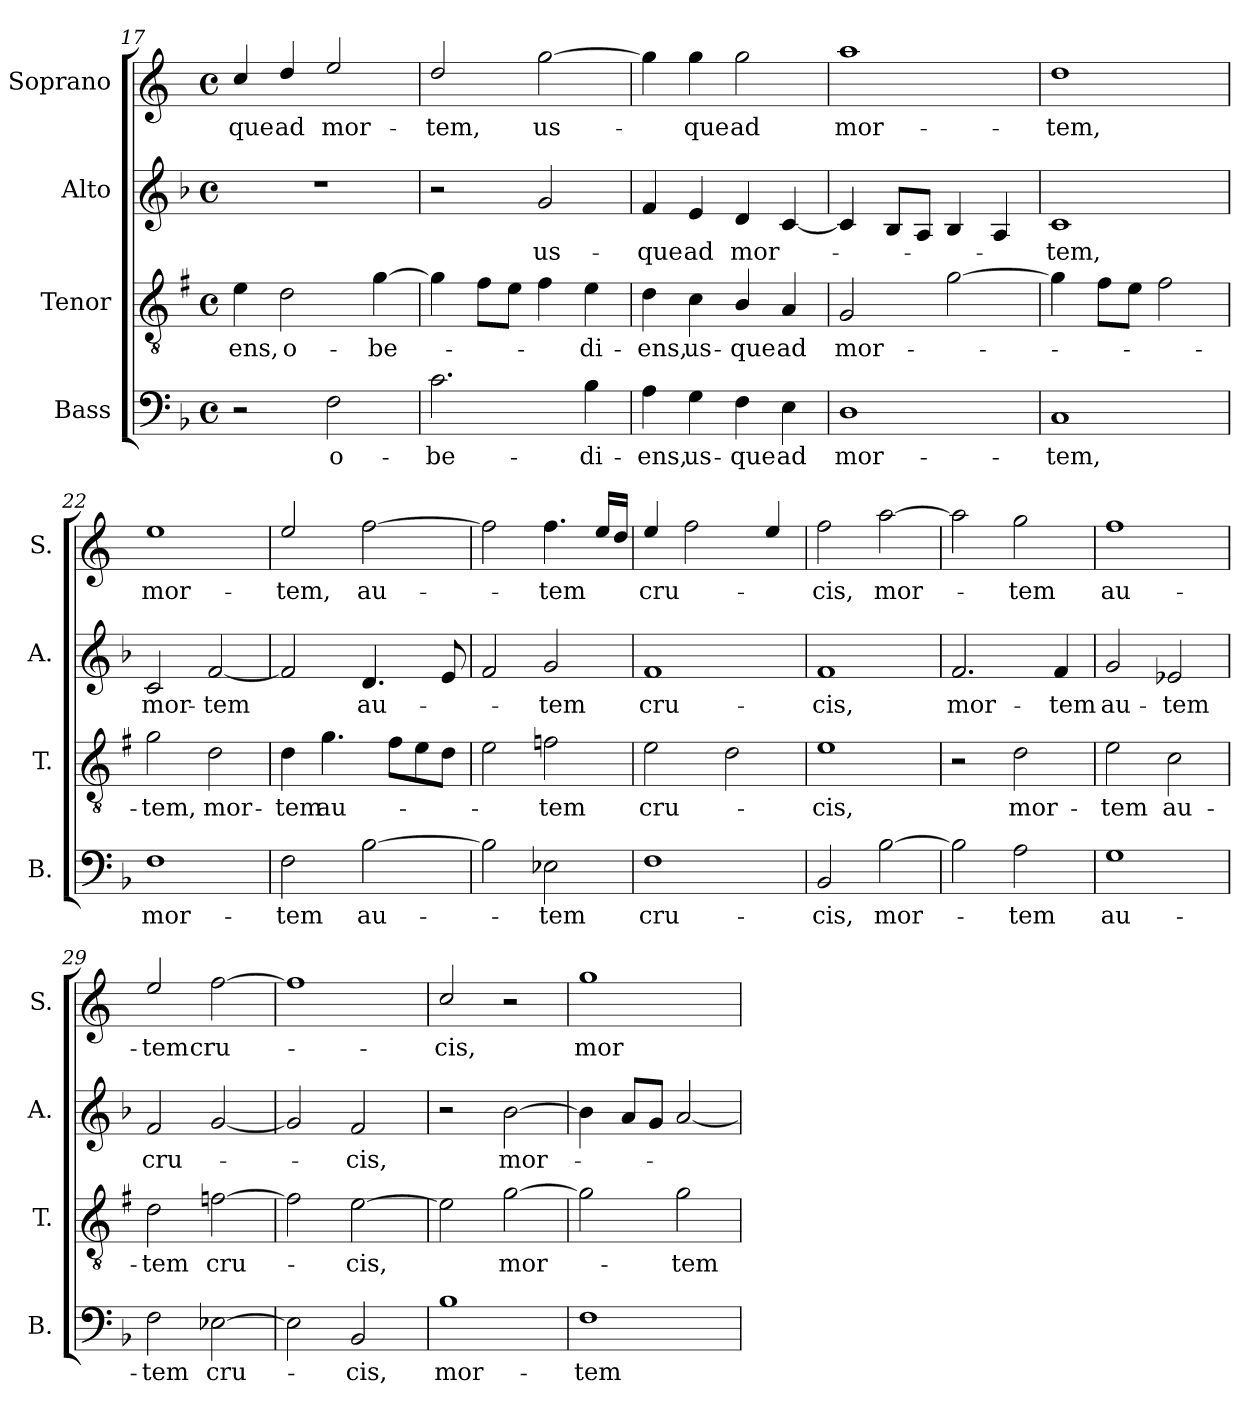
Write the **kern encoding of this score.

**kern	**text	**kern	**text	**kern	**text	**kern	**text
*part4	*part4	*part3	*part3	*part2	*part2	*part1	*part1
*staff4	*staff4	*staff3	*staff3	*staff2	*staff2	*staff1	*staff1
*I"Bass	*	*I"Tenor	*	*I"Alto	*	*I"Soprano	*
*I'B.	*	*I'T.	*	*I'A.	*	*I'S.	*
*clefF4	*	*clefGv2	*	*clefG2	*	*clefG2	*
*	*	*ITrd1c2	*	*	*	*ITrd4c7	*
*k[b-]	*	*k[b-]	*	*k[b-]	*	*k[b-]	*
*F:	*	*F:	*	*F:	*	*F:	*
*M4/4	*	*M4/4	*	*M4/4	*	*M4/4	*
*met(c)	*	*met(c)	*	*met(c)	*	*met(c)	*
=17	=17	=17	=17	=17	=17	=17	=17
2r	.	4d\	-ens,	1r	.	4f/	-que
.	.	2c\	o-	.	.	4g/	ad
2F\	o-	.	.	.	.	2a/	mor-
.	.	[>4f\	-be-	.	.	.	.
=18	=18	=18	=18	=18	=18	=18	=18
2.c\	-be-	4f\]	.	2r	.	2g/	-tem,
.	.	8e\L	.	.	.	.	.
.	.	8d\J	.	.	.	.	.
.	.	4e\	.	2g/	us-	[>2cc\	us-
4B-\	-di-	4d\	-di-	.	.	.	.
=19	=19	=19	=19	=19	=19	=19	=19
4A\	-ens,	4c\	-ens,	4f/	-que	4cc\]	.
4G\	us-	4B-\	us-	4e/	ad	4cc\	-que
4F\	-que	4A/	-que	4d/	mor-	2cc\	ad
4E\	ad	4G/	ad	[<4c/	.	.	.
!!LO:LB:g=z
=20	=20	=20	=20	=20	=20	=20	=20
1D	mor-	2F/	mor-	4c/]	.	1dd	mor-
.	.	.	.	8B-/L	.	.	.
.	.	.	.	8A/J	.	.	.
.	.	[>2f\	.	4B-/	.	.	.
.	.	.	.	4A/	.	.	.
=21	=21	=21	=21	=21	=21	=21	=21
1C	-tem,	4f\]	.	1c	-tem,	1g	-tem,
.	.	8e\L	.	.	.	.	.
.	.	8d\J	.	.	.	.	.
.	.	2e\	.	.	.	.	.
=22	=22	=22	=22	=22	=22	=22	=22
1F	mor-	2f\	-tem,	2c/	mor-	1a	mor-
.	.	2c\	mor-	[<2f/	-tem	.	.
=23	=23	=23	=23	=23	=23	=23	=23
2F\	-tem	4c\	-tem	2f/]	.	2a/	-tem,
.	.	4.f\	au-	.	.	.	.
[>2B-\	au-	.	.	4.d/	au-	[2b-\	au-
.	.	8e\L	.	.	.	.	.
.	.	8d\	.	.	.	.	.
.	.	8c\J	.	8e/	.	.	.
=24	=24	=24	=24	=24	=24	=24	=24
2B-\]	.	2d\	.	2f/	.	2b-\]	.
2E-X\	-tem	2e-X\	-tem	2g/	-tem	4.b-\	-tem
.	.	.	.	.	.	16a/LL	.
.	.	.	.	.	.	16g/JJ	.
=25	=25	=25	=25	=25	=25	=25	=25
1F	cru-	2d\	cru-	1f	cru-	4a/	cru-
.	.	.	.	.	.	2b-\	.
.	.	2c\	.	.	.	.	.
.	.	.	.	.	.	4a/	.
!!LO:LB:g=z
=26	=26	=26	=26	=26	=26	=26	=26
2BB-/	-cis,	1d	-cis,	1f	-cis,	2b-\	-cis,
[>2B-\	mor-	.	.	.	.	[2dd\	mor-
=27	=27	=27	=27	=27	=27	=27	=27
2B-\]	.	2r	.	2.f/	mor-	2dd\]	.
2A\	-tem	2c\	mor-	.	.	2cc\	-tem
.	.	.	.	4f/	-tem	.	.
=28	=28	=28	=28	=28	=28	=28	=28
1G	au-	2d\	-tem	2g/	au-	1b-	au-
.	.	2B-\	au-	2e-X/	-tem	.	.
=29	=29	=29	=29	=29	=29	=29	=29
2F\	-tem	2c\	-tem	2f/	cru-	2a/	-tem
[2E-X\	cru-	[>2e-X\	cru-	[<2g/	.	[>2b-\	cru-
=30	=30	=30	=30	=30	=30	=30	=30
2E-\]	.	2e-\]	.	2g/]	.	1b-]	.
2BB-/	-cis,	[>2d\	-cis,	2f/	-cis,	.	.
=31	=31	=31	=31	=31	=31	=31	=31
1B-	mor-	2d\]	.	2r	.	2f/	-cis,
.	.	[>2f\	mor-	[>2b-\	mor-	2r	.
=32	=32	=32	=32	=32	=32	=32	=32
1F	-tem	2f\]	.	4b-\]	.	1cc	mor-
.	.	.	.	8a/L	.	.	.
.	.	.	.	8g/J	.	.	.
.	.	2f\	-tem	[2a/	.	.	.
=	=	=	=	=	=	=	=
*-	*-	*-	*-	*-	*-	*-	*-
